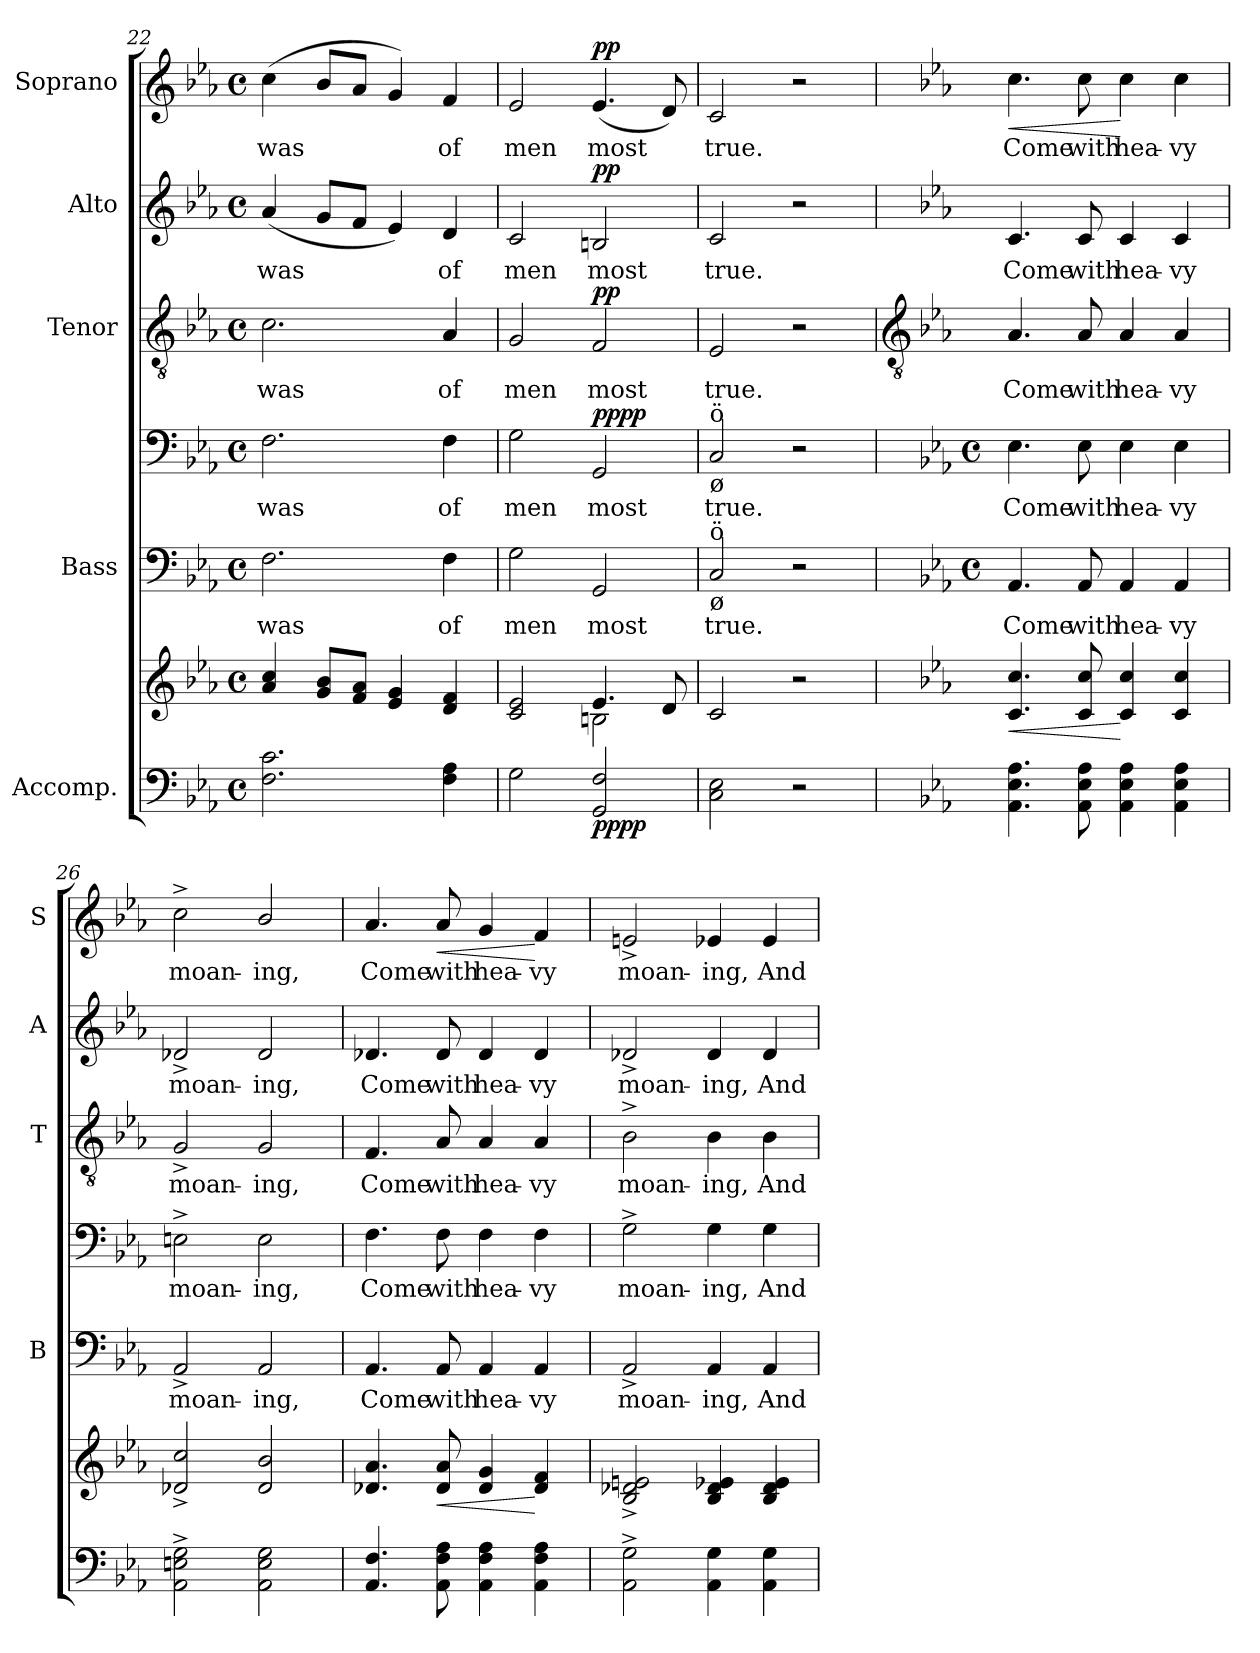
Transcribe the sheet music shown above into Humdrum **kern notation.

**kern	**kern	**dynam	**kern	**text	**kern	**text	**dynam	**kern	**text	**dynam	**kern	**text	**dynam	**kern	**text	**dynam
*part5	*part5	*part5	*part4	*part4	*part4	*part4	*part4	*part3	*part3	*part3	*part2	*part2	*part2	*part1	*part1	*part1
*staff7	*staff6	*staff6/7	*staff5	*staff5	*staff4	*staff4	*staff4/5	*staff3	*staff3	*staff3	*staff2	*staff2	*staff2	*staff1	*staff1	*staff1
*I"Accomp.	*	*	*I"Bass	*	*	*	*	*I"Tenor	*	*	*I"Alto	*	*	*I"Soprano	*	*
*	*	*	*I'B	*	*	*	*	*I'T	*	*	*I'A	*	*	*I'S	*	*
*clefF4	*clefG2	*	*clefF4	*	*clefF4	*	*	*clefGv2	*	*	*clefG2	*	*	*clefG2	*	*
*k[b-e-a-]	*k[b-e-a-]	*	*k[b-e-a-]	*	*k[b-e-a-]	*	*	*k[b-e-a-]	*	*	*k[b-e-a-]	*	*	*k[b-e-a-]	*	*
*E-:	*E-:	*	*E-:	*	*E-:	*	*	*E-:	*	*	*E-:	*	*	*E-:	*	*
*M4/4	*M4/4	*	*M4/4	*	*M4/4	*	*	*M4/4	*	*	*M4/4	*	*	*M4/4	*	*
*met(c)	*met(c)	*	*met(c)	*	*met(c)	*	*	*met(c)	*	*	*met(c)	*	*	*met(c)	*	*
=22	=22	=22	=22	=22	=22	=22	=22	=22	=22	=22	=22	=22	=22	=22	=22	=22
*	*^	*	*	*	*	*	*	*	*	*	*	*	*	*	*	*
!	!	!	!	!	!LO:LY:b	!	!LO:LY:b	!	!	!LO:LY:b	!	!	!LO:LY:b	!	!	!LO:LY:b	!
2.F 2.c	4a-/ 4cc/	1ryy	.	2.F	was	2.F	was	.	2.c	was	.	(<4a-	was	.	(<4cc	was	.
.	8g/ 8b-/L	.	.	.	.	.	.	.	.	.	.	8gL	.	.	8b-L	.	.
.	8f/ 8a-/J	.	.	.	.	.	.	.	.	.	.	8fJ	.	.	8a-J	.	.
.	4e-/ 4g/	.	.	.	.	.	.	.	.	.	.	4e-)	.	.	4g)	.	.
!	!	!	!	!	!LO:LY:b	!	!LO:LY:b	!	!	!LO:LY:b	!	!	!LO:LY:b	!	!	!LO:LY:b	!
4F 4A-	4d/ 4f/	.	.	4F	of	4F	of	.	4A-	of	.	4d	of	.	4f	of	.
=23	=23	=23	=23	=23	=23	=23	=23	=23	=23	=23	=23	=23	=23	=23	=23	=23	=23
!	!	!	!	!	!LO:LY:b	!	!LO:LY:b	!	!	!LO:LY:b	!	!	!LO:LY:b	!	!	!LO:LY:b	!
2G	2c/ 2e-/	2ryy	.	2G	men	2G	men	.	2G	men	.	2c	men	.	2e-	men	.
!	!	!	!LO:DY:b=2	!	!LO:LY:b	!	!LO:LY:b	!	!	!LO:LY:b	!	!	!LO:LY:b	!	!	!LO:LY:b	!
!	!	!	!LO:DY:n=1:b	!	!	!	!	!LO:DY:b=2	!	!	!	!	!	!	!	!	!
!	!	!	!	!	!	!	!	!LO:DY:n=1:b	!	!	!LO:DY:b	!	!	!LO:DY:b	!	!	!LO:DY:b
2GG 2F	4.e-/	2Bn\	pp pp	2GG	most	2GG	most	pp pp	2F	most	pp	2Bn	most	pp	(<4.e-	most	pp
.	8d/	.	.	.	.	.	.	.	.	.	.	.	.	.	8d)	.	.
*	*v	*v	*	*	*	*	*	*	*	*	*	*	*	*	*	*	*
=24	=24	=24	=24	=24	=24	=24	=24	=24	=24	=24	=24	=24	=24	=24	=24	=24
!	!	!	!	!	!LO:TX:b:t=ø	!	!	!	!	!	!	!	!	!	!	!
!	!	!	!	!	!LO:TX:a:t=ö	!	!	!	!	!	!	!	!	!	!	!
!	!	!	!LO:TX:b:t=ø	!	!	!	!	!	!	!	!	!	!	!	!	!
!	!	!	!LO:TX:a:t=ö	!	!	!	!	!	!	!	!	!	!	!	!	!
!	!	!	!	!LO:LY:b	!	!LO:LY:b	!	!	!LO:LY:b	!	!	!LO:LY:b	!	!	!LO:LY:b	!
2C 2E-	2c/	.	2C	true.	2C	true.	.	2E-	true.	.	2c	true.	.	2c	true.	.
2r	2r	.	2r	.	2r	.	.	2r	.	.	2r	.	.	2r	.	.
!!LO:LB:g=z
=25	=25	=25	=25	=25	=25	=25	=25	=25	=25	=25	=25	=25	=25	=25	=25	=25
*	*	*	*	*	*	*	*	*clefGv2	*	*	*	*	*	*	*	*
*	*	*	*k[b-e-a-]	*	*k[b-e-a-]	*	*	*	*	*	*	*	*	*	*	*
*	*	*	*E-:	*	*E-:	*	*	*	*	*	*	*	*	*	*	*
*	*	*	*M4/4	*	*M4/4	*	*	*	*	*	*	*	*	*	*	*
*	*	*	*met(c)	*	*met(c)	*	*	*	*	*	*	*	*	*	*	*
!	!	!LO:HP:b	!	!LO:LY:b	!	!LO:LY:b	!	!	!LO:LY:b	!	!	!LO:LY:b	!	!	!LO:LY:b	!LO:HP:b
4.AA- 4.E- 4.A-	4.c 4.cc	<	4.AA-	Come	4.E-	Come	.	4.A-	Come	.	4.c	Come	.	4.cc	Come	<
!	!	!	!	!LO:LY:b	!	!LO:LY:b	!	!	!LO:LY:b	!	!	!LO:LY:b	!	!	!LO:LY:b	!
8AA- 8E- 8A-	8c 8cc	.	8AA-	with	8E-	with	.	8A-	with	.	8c	with	.	8cc	with	.
!	!	!	!	!LO:LY:b	!	!LO:LY:b	!	!	!LO:LY:b	!	!	!LO:LY:b	!	!	!LO:LY:b	!
4AA- 4E- 4A-	4c 4cc	[	4AA-	hea-	4E-	hea-	.	4A-	hea-	.	4c	hea-	.	4cc	hea-	[
!	!	!	!	!LO:LY:b	!	!LO:LY:b	!	!	!LO:LY:b	!	!	!LO:LY:b	!	!	!LO:LY:b	!
4AA- 4E- 4A-	4c 4cc	.	4AA-	-vy	4E-	-vy	.	4A-	-vy	.	4c	-vy	.	4cc	-vy	.
=26	=26	=26	=26	=26	=26	=26	=26	=26	=26	=26	=26	=26	=26	=26	=26	=26
!	!	!	!	!LO:LY:b	!	!LO:LY:b	!	!	!LO:LY:b	!	!	!LO:LY:b	!	!	!LO:LY:b	!
2AA-^ 2En^ 2G^	2d-X^ 2cc^	.	2AA-^	moan-	2En^	moan-	.	2G^	moan-	.	2d-X^	moan-	.	2cc^	moan-	.
!	!	!	!	!LO:LY:b	!	!LO:LY:b	!	!	!LO:LY:b	!	!	!LO:LY:b	!	!	!LO:LY:b	!
2AA- 2E 2G	2d-/ 2b-/	.	2AA-	-ing,	2E	-ing,	.	2G	-ing,	.	2d-	-ing,	.	2b-/	-ing,	.
=27	=27	=27	=27	=27	=27	=27	=27	=27	=27	=27	=27	=27	=27	=27	=27	=27
!	!	!	!	!LO:LY:b	!	!LO:LY:b	!	!	!LO:LY:b	!	!	!LO:LY:b	!	!	!LO:LY:b	!
4.AA- 4.F	4.d-X 4.a-	.	4.AA-	Come	4.F	Come	.	4.F	Come	.	4.d-X	Come	.	4.a-	Come	.
!	!	!LO:HP:b	!	!LO:LY:b	!	!LO:LY:b	!	!	!LO:LY:b	!	!	!LO:LY:b	!	!	!LO:LY:b	!LO:HP:b
8AA- 8F 8A-	8d- 8a-	<	8AA-	with	8F	with	.	8A-	with	.	8d-	with	.	8a-	with	<
!	!	!	!	!LO:LY:b	!	!LO:LY:b	!	!	!LO:LY:b	!	!	!LO:LY:b	!	!	!LO:LY:b	!
4AA- 4F 4A-	4d- 4g	.	4AA-	hea-	4F	hea-	.	4A-	hea-	.	4d-	hea-	.	4g	hea-	.
!	!	!	!	!LO:LY:b	!	!LO:LY:b	!	!	!LO:LY:b	!	!	!LO:LY:b	!	!	!LO:LY:b	!
4AA- 4F 4A-	4d- 4f	[	4AA-	-vy	4F	-vy	.	4A-	-vy	.	4d-	-vy	.	4f	-vy	[
=28	=28	=28	=28	=28	=28	=28	=28	=28	=28	=28	=28	=28	=28	=28	=28	=28
!	!	!	!	!LO:LY:b	!	!LO:LY:b	!	!	!LO:LY:b	!	!	!LO:LY:b	!	!	!LO:LY:b	!
2AA-^ 2G^	2B-^ 2d-X^ 2en^	.	2AA-^	moan-	2G^	moan-	.	2B-^	moan-	.	2d-X^	moan-	.	2en^	moan-	.
!	!	!	!	!LO:LY:b	!	!LO:LY:b	!	!	!LO:LY:b	!	!	!LO:LY:b	!	!	!LO:LY:b	!
4AA- 4G	4B- 4d- 4e-X	.	4AA-	-ing,	4G	-ing,	.	4B-	-ing,	.	4d-	-ing,	.	4e-X	-ing,	.
!	!	!	!	!LO:LY:b	!	!LO:LY:b	!	!	!LO:LY:b	!	!	!LO:LY:b	!	!	!LO:LY:b	!
4AA- 4G	4B- 4d- 4e-	.	4AA-	And	4G	And	.	4B-	And	.	4d-	And	.	4e-	And	.
=	=	=	=	=	=	=	=	=	=	=	=	=	=	=	=	=
*-	*-	*-	*-	*-	*-	*-	*-	*-	*-	*-	*-	*-	*-	*-	*-	*-
